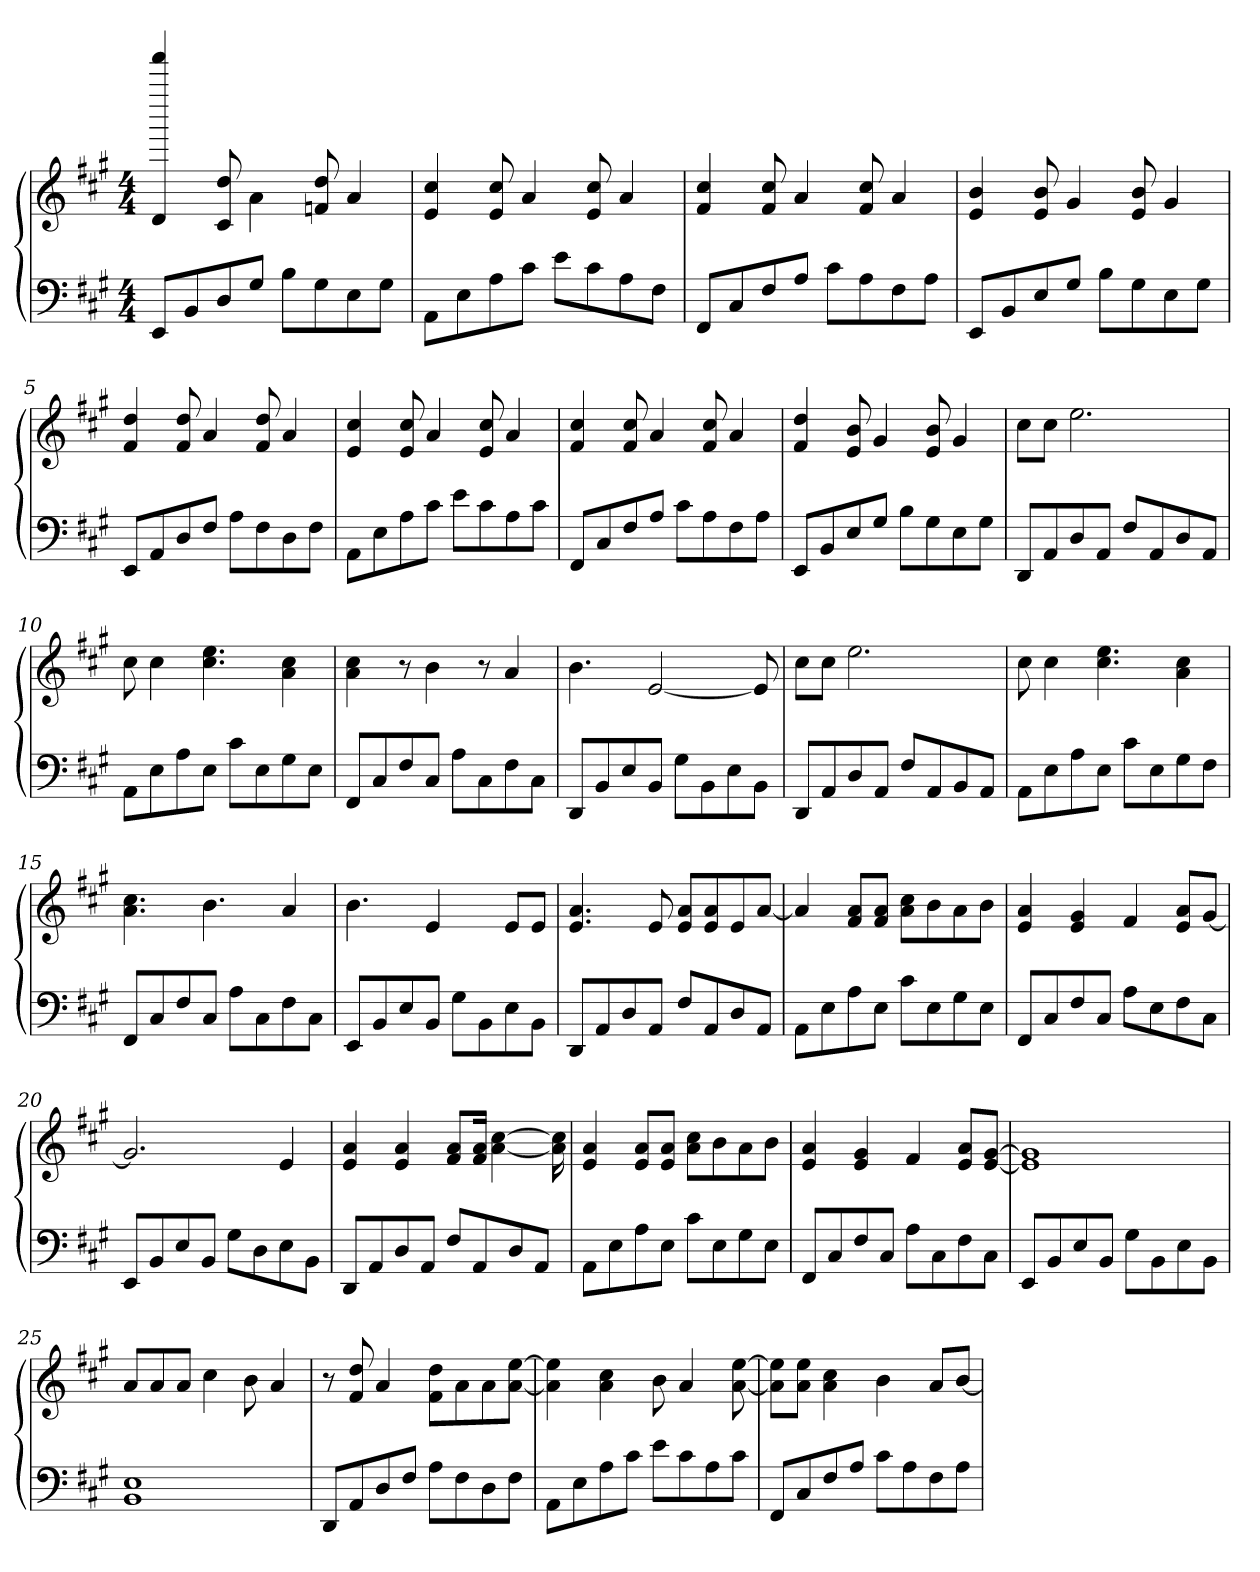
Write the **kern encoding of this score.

**kern	**kern
*part1	*part1
*staff2	*staff1
*clefF4	*clefG2
*k[f#c#g#]	*k[f#c#g#]
*M4/4	*M4/4
=1	=1
8EE/L	4fffff#/ 4d/
8BB/	.
8D/	8c#/ 8dd/
8G#/J	4a\
8B\L	.
8G#\	8f/ 8dd/
8E\	4a/
8G#\J	.
=2	=2
8AA\L	4e/ 4cc#/
8E\	.
8A\	8e/ 8cc#/
8c#\J	4a/
8e\L	.
8c#\	8e/ 8cc#/
8A\	4a/
8F#\J	.
=3	=3
8FF#/L	4f#/ 4cc#/
8C#/	.
8F#/	8f#/ 8cc#/
8A/J	4a/
8c#\L	.
8A\	8f#/ 8cc#/
8F#\	4a/
8A\J	.
=4	=4
8EE/L	4e/ 4b/
8BB/	.
8E/	8e/ 8b/
8G#/J	4g#/
8B\L	.
8G#\	8e/ 8b/
8E\	4g#/
8G#\J	.
!!LO:LB:g=z
=5	=5
8EE/L	4f#/ 4dd/
8AA/	.
8D/	8f#/ 8dd/
8F#/J	4a/
8A\L	.
8F#\	8f#/ 8dd/
8D\	4a/
8F#\J	.
=6	=6
8AA\L	4e/ 4cc#/
8E\	.
8A\	8e/ 8cc#/
8c#\J	4a/
8e\L	.
8c#\	8e/ 8cc#/
8A\	4a/
8c#\J	.
=7	=7
8FF#/L	4f#/ 4cc#/
8C#/	.
8F#/	8f#/ 8cc#/
8A/J	4a/
8c#\L	.
8A\	8f#/ 8cc#/
8F#\	4a/
8A\J	.
=8	=8
8EE/L	4f#/ 4dd/
8BB/	.
8E/	8e/ 8b/
8G#/J	4g#/
8B\L	.
8G#\	8e/ 8b/
8E\	4g#/
8G#\J	.
!!LO:LB:g=z
=9	=9
8DD/L	8cc#\L
8AA/	8cc#\J
8D/	2.ee\
8AA/J	.
8F#/L	.
8AA/	.
8D/	.
8AA/J	.
=10	=10
8AA\L	8cc#\
8E\	4cc#\
8A\	.
8E\J	4.cc#\ 4.ee\
8c#\L	.
8E\	.
8G#\	4a\ 4cc#\
8E\J	.
=11	=11
8FF#/L	4a\ 4cc#\
8C#/	.
8F#/	8r
8C#/J	4b\
8A\L	.
8C#\	8r
8F#\	4a/
8C#\J	.
=12	=12
8DD/L	4.b\
8BB/	.
8E/	.
8BB/J	[2e/
8G#\L	.
8BB\	.
8E\	.
8BB\J	8e/]
=13	=13
8DD/L	8cc#\L
8AA/	8cc#\J
8D/	2.ee\
8AA/J	.
8F#/L	.
8AA/	.
8BB/	.
8AA/J	.
!!LO:LB:g=z
=14	=14
8AA\L	8cc#\
8E\	4cc#\
8A\	.
8E\J	4.cc#\ 4.ee\
8c#\L	.
8E\	.
8G#\	4a\ 4cc#\
8F#\J	.
=15	=15
8FF#/L	4.a\ 4.cc#\
8C#/	.
8F#/	.
8C#/J	4.b\
8A\L	.
8C#\	.
8F#\	4a/
8C#\J	.
=16	=16
8EE/L	4.b\
8BB/	.
8E/	.
8BB/J	4e/
8G#\L	.
8BB\	8ryy
8E\	8e/L
8BB\J	8e/J
=17	=17
8DD/L	4.e/ 4.a/
8AA/	.
8D/	.
8AA/J	8e/
8F#/L	8e/ 8a/L
8AA/	8e/ 8a/
8D/	8e/
8AA/J	[8a/J
=18	=18
8AA\L	4a/]
8E\	.
8A\	8f#/ 8a/L
8E\J	8f#/ 8a/J
8c#\L	8a\ 8cc#\L
8E\	8b\
8G#\	8a\
8E\J	8b\J
!!LO:LB:g=z
=19	=19
8FF#/L	4e/ 4a/
8C#/	.
8F#/	4e/ 4g#/
8C#/J	.
8A\L	4f#/
8E\	.
8F#\	8e/ 8a/L
8C#\J	[8g#/J
=20	=20
8EE/L	2.g#/]
8BB/	.
8E/	.
8BB/J	.
8G#\L	.
8D\	.
8E\	4e/
8BB\J	.
=21	=21
8DD/L	4e/ 4a/
8AA/	.
8D/	4e/ 4a/
8AA/J	.
8F#/L	8f#/ 8a/L
8AA/	16f#/ 16a/Jk
.	[4a\ [4cc#\
8D/	.
8AA/J	.
.	16a]\ 16cc#]\
=22	=22
8AA\L	4e/ 4a/
8E\	.
8A\	8e/ 8a/L
8E\J	8e/ 8a/J
8c#\L	8a\ 8cc#\L
8E\	8b\
8G#\	8a\
8E\J	8b\J
=23	=23
8FF#/L	4e/ 4a/
8C#/	.
8F#/	4e/ 4g#/
8C#/J	.
8A\L	4f#/
8C#\	.
8F#\	8e/ 8a/L
8C#\J	[8e/ [8g#/J
!!LO:PB:g=z
=24	=24
8EE/L	1e] 1g#]
8BB/	.
8E/	.
8BB/J	.
8G#\L	.
8BB\	.
8E\	.
8BB\J	.
=25	=25
1BB 1E	8a/L
.	8a/
.	8a/J
.	4cc#\
.	8b\
.	4a/
=26	=26
8DD/L	8r
8AA/	8f#/ 8dd/
8D/	4a/
8F#/J	.
8A\L	8f#\ 8dd\L
8F#\	8a\
8D\	8a\
8F#\J	[8a\ [8ee\J
=27	=27
8AA\L	4a]\ 4ee]\
8E\	.
8A\	4a\ 4cc#\
8c#\J	.
8e\L	8b\
8c#\	4a/
8A\	.
8c#\J	[8a\ [8ee\
=28	=28
8FF#/L	8a]\ 8ee]\L
8C#/	8a\ 8ee\J
8F#/	4a\ 4cc#\
8A/J	.
8c#\L	4b\
8A\	.
8F#\	8a/L
8A\J	[8b/J
=	=
*-	*-
